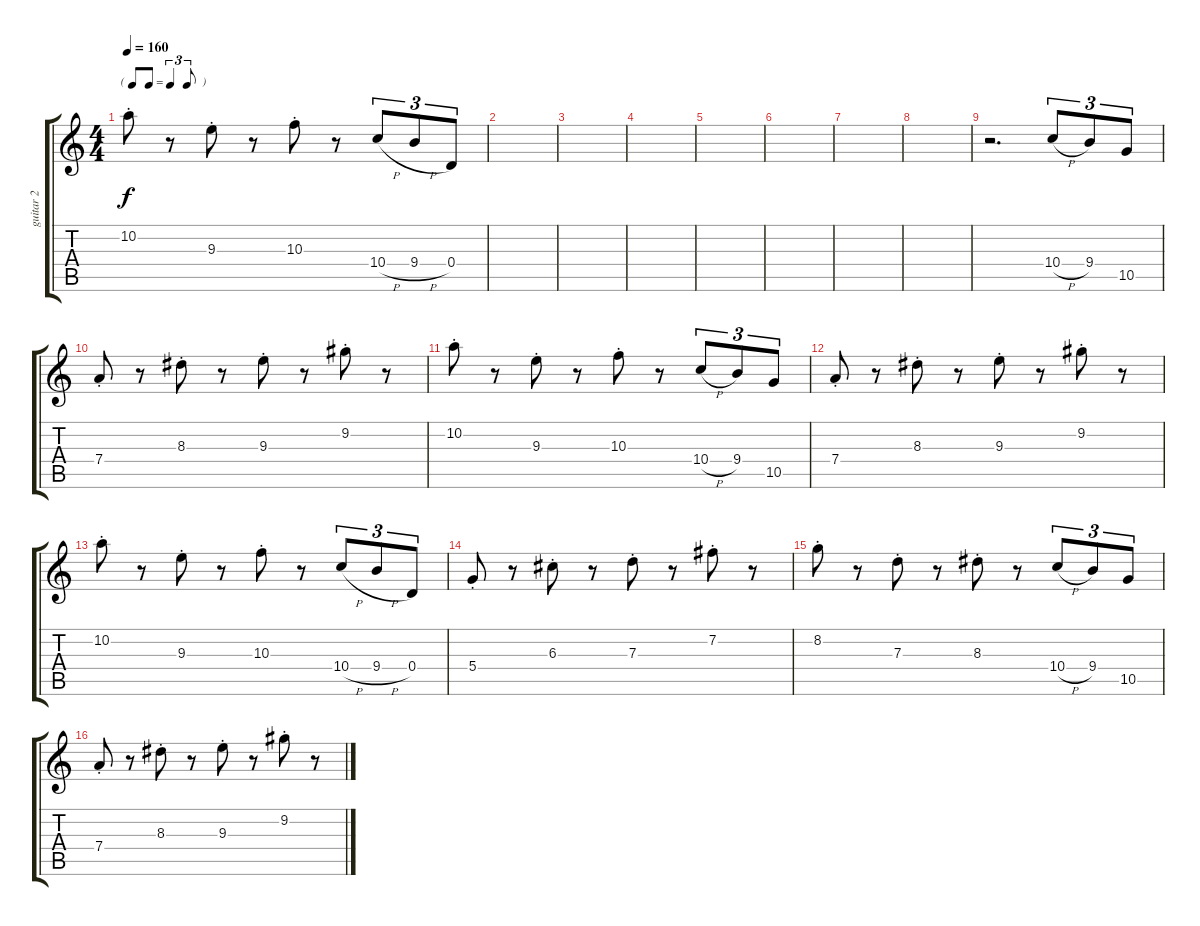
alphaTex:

\track ("guitar 2" "guitar 2") {instrument overdrivenguitar}
\staff {score tabs}
\tuning (E4 B3 G3 D3 A2 D2) {hide}
\ts (4 4)
\tf triplet8th
\tempo 160
\clef g2
\ks c
10.2{st}.8{dy f} r.8 9.3{st}.8 r.8 10.3{st}.8 r.8 10.4{h}.8{tu (3 2)} 9.4{h}.8{tu (3 2)} 0.4.8{tu (3 2)} |
|
|
|
|
|
|
|
r.2{d} 10.4{h}.8{tu (3 2)} 9.4.8{tu (3 2)} 10.5.8{tu (3 2)} |
7.4{st}.8 r.8 8.3{st}.8 r.8 9.3{st}.8 r.8 9.2{st}.8 r.8 |
10.2{st}.8 r.8 9.3{st}.8 r.8 10.3{st}.8 r.8 10.4{h}.8{tu (3 2)} 9.4.8{tu (3 2)} 10.5.8{tu (3 2)} |
7.4{st}.8 r.8 8.3{st}.8 r.8 9.3{st}.8 r.8 9.2{st}.8 r.8 |
10.2{st}.8 r.8 9.3{st}.8 r.8 10.3{st}.8 r.8 10.4{h}.8{tu (3 2)} 9.4{h}.8{tu (3 2)} 0.4.8{tu (3 2)} |
5.4{st}.8 r.8 6.3{st}.8 r.8 7.3{st}.8 r.8 7.2{st}.8 r.8 |
8.2{st}.8 r.8 7.3{st}.8 r.8 8.3{st}.8 r.8 10.4{h}.8{tu (3 2)} 9.4.8{tu (3 2)} 10.5.8{tu (3 2)} |
7.4{st}.8 r.8 8.3{st}.8 r.8 9.3{st}.8 r.8 9.2{st}.8 r.8
